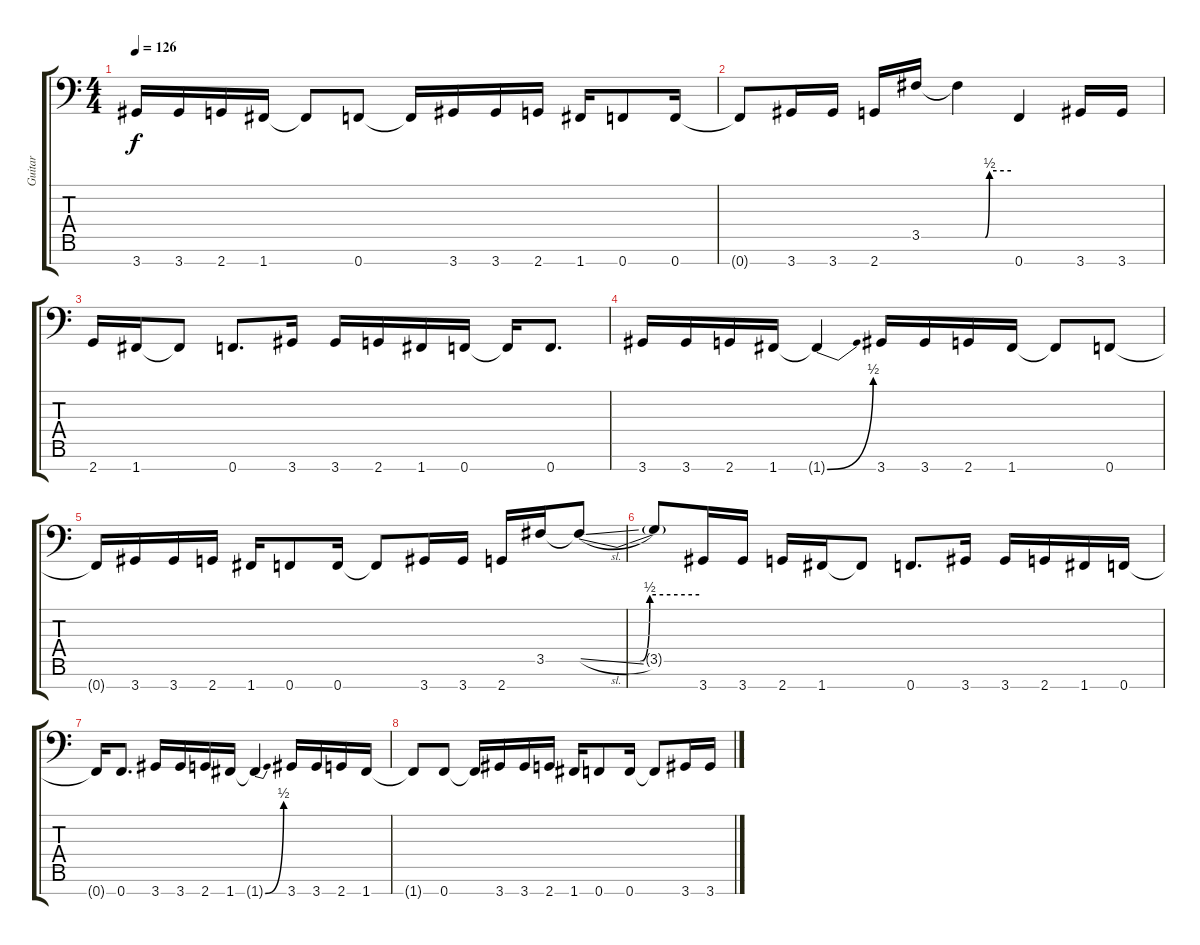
\track ("Guitar" "Guitar") {instrument overdrivenguitar}
\staff {score tabs}
\tuning (Bb3 Gb3 Db3 Ab2 Eb2 Bb1 F1) {hide}
\ts (4 4)
\tempo 126
\clef f4
\ks c
3.7.16{dy f} 3.7.16 2.7.16 1.7.16 1.7{t}.8 0.7.8 0.7{t}.16 3.7.16 3.7.16 2.7.16 1.7.16 0.7.8 0.7.16 |
0.7{t}.8 3.7.16 3.7.16 2.7.16 3.5.16 3.5{be (custom 0 0 30 0 35 2 60 2) t}.4 0.7.4 3.7.16 3.7.16 |
2.7.16 1.7.16 1.7{t}.8 0.7.8{d} 3.7.16 3.7.16 2.7.16 1.7.16 0.7.16 0.7{t}.16 0.7.8{d} |
3.7.16 3.7.16 2.7.16 1.7.16 1.7{be (bend 0 0 60 2) t}.4 3.7.16 3.7.16 2.7.16 1.7.16 1.7{t}.8 0.7.8 |
0.7{t}.16 3.7.16 3.7.16 2.7.16 1.7.16 0.7.8 0.7.16 0.7{t}.8 3.7.16 3.7.16 2.7.16 3.5.16 3.5{be (custom 0 0 30 0 35 2 60 2) sl t}.8 |
3.5{t}.8 3.7.16 3.7.16 2.7.16 1.7.16 1.7{t}.8 0.7.8{d} 3.7.16 3.7.16 2.7.16 1.7.16 0.7.16 |
0.7{t}.16 0.7.8{d} 3.7.16 3.7.16 2.7.16 1.7.16 1.7{be (bend 0 0 60 2) t}.4 3.7.16 3.7.16 2.7.16 1.7.16 |
1.7{t}.8 0.7.8 0.7{t}.16 3.7.16 3.7.16 2.7.16 1.7.16 0.7.8 0.7.16 0.7{t}.8 3.7.16 3.7.16
